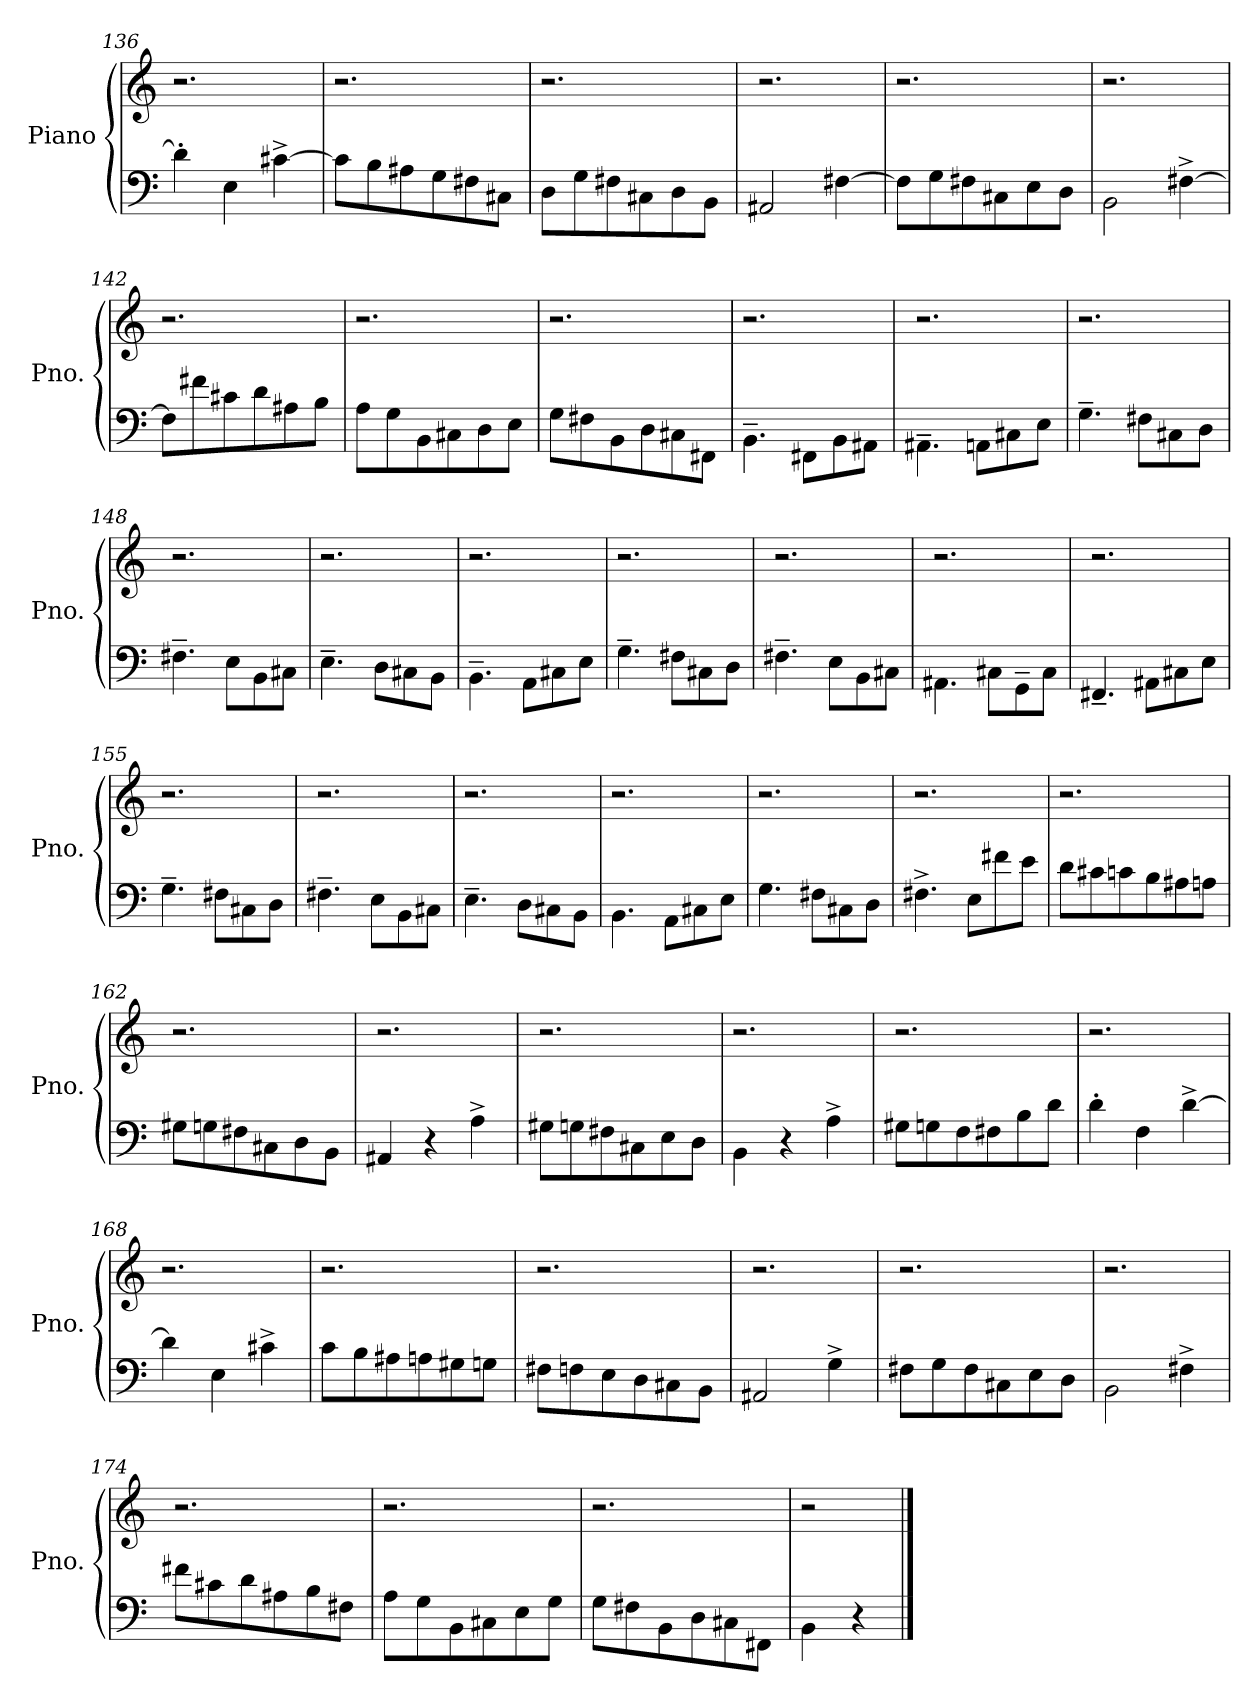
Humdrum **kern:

**kern	**kern
*part1	*part1
*staff2	*staff1
*I"Piano	*
*I'Pno.	*
*clefF4	*clefG2
*k[]	*k[]
*C:	*C:
=136	=136
4d'\]	2.r
4E\	.
[4c#X^\	.
=137	=137
8c#\L]	2.r
8B\	.
8A#X\	.
8G\	.
8F#X\	.
8C#X\J	.
=138	=138
8D\L	2.r
8G\	.
8F#X\	.
8C#X\	.
8D\	.
8BB\J	.
=139	=139
2AA#X/	2.r
[4F#X\	.
!!LO:PB:g=z
=140	=140
8F#\L]	2.r
8G\	.
8F#X\	.
8C#X\	.
8E\	.
8D\J	.
=141	=141
2BB\	2.r
[4F#X^\	.
=142	=142
8F#\L]	2.r
8f#X\	.
8c#X\	.
8d\	.
8A#X\	.
8B\J	.
=143	=143
8A\L	2.r
8G\	.
8BB\	.
8C#X\	.
8D\	.
8E\J	.
=144	=144
8G\L	2.r
8F#X\	.
8BB\	.
8D\	.
8C#X\	.
8FF#X\J	.
!!LO:LB:g=z
=145	=145
4.BB~\	2.r
8FF#X\L	.
8BB\	.
8AA#X\J	.
=146	=146
4.AA#X~\	2.r
8AAn\L	.
8C#X\	.
8E\J	.
=147	=147
4.G~\	2.r
8F#X\L	.
8C#X\	.
8D\J	.
=148	=148
4.F#X~\	2.r
8E\L	.
8BB\	.
8C#X\J	.
=149	=149
4.E~\	2.r
8D\L	.
8C#X\	.
8BB\J	.
=150	=150
4.BB~\	2.r
8AA\L	.
8C#X\	.
8E\J	.
!!LO:LB:g=z
=151	=151
4.G~\	2.r
8F#X\L	.
8C#X\	.
8D\J	.
=152	=152
4.F#X~\	2.r
8E\L	.
8BB\	.
8C#X\J	.
=153	=153
4.AA#X\	2.r
8C#X\L	.
8GG~\	.
8C#\J	.
=154	=154
4.FF#X~/	2.r
8AA#X\L	.
8C#X\	.
8E\J	.
=155	=155
4.G~\	2.r
8F#X\L	.
8C#X\	.
8D\J	.
=156	=156
4.F#X~\	2.r
8E\L	.
8BB\	.
8C#X\J	.
!!LO:LB:g=z
=157	=157
4.E~\	2.r
8D\L	.
8C#X\	.
8BB\J	.
=158	=158
4.BB\	2.r
8AA\L	.
8C#X\	.
8E\J	.
=159	=159
4.G\	2.r
8F#X\L	.
8C#X\	.
8D\J	.
=160	=160
4.F#X^\	2.r
8E\L	.
8f#X\	.
8e\J	.
=161	=161
8d\L	2.r
8c#X\	.
8cn\	.
8B\	.
8A#X\	.
8An\J	.
!!LO:LB:g=z
=162	=162
8G#X\L	2.r
8Gn\	.
8F#X\	.
8C#X\	.
8D\	.
8BB\J	.
=163	=163
4AA#X/	2.r
4r	.
4A^\	.
=164	=164
8G#X\L	2.r
8Gn\	.
8F#X\	.
8C#X\	.
8E\	.
8D\J	.
=165	=165
4BB\	2.r
4r	.
4A^\	.
=166	=166
8G#X\L	2.r
8Gn\	.
8F\	.
8F#X\	.
8B\	.
8d\J	.
=167	=167
4d'\	2.r
4F\	.
[4d^\	.
=168	=168
4d\]	2.r
4E\	.
4c#X^\	.
!!LO:PB:g=z
=169	=169
8c\L	2.r
8B\	.
8A#X\	.
8An\	.
8G#X\	.
8Gn\J	.
=170	=170
8F#X\L	2.r
8Fn\	.
8E\	.
8D\	.
8C#X\	.
8BB\J	.
=171	=171
2AA#X/	2.r
4G^\	.
=172	=172
8F#X\L	2.r
8G\	.
8F#\	.
8C#X\	.
8E\	.
8D\J	.
=173	=173
2BB\	2.r
4F#X^\	.
=174	=174
8f#X\L	2.r
8c#X\	.
8d\	.
8A#X\	.
8B\	.
8F#X\J	.
!!LO:LB:g=z
=175	=175
8A\L	2.r
8G\	.
8BB\	.
8C#X\	.
8E\	.
8G\J	.
=176	=176
8G\L	2.r
8F#X\	.
8BB\	.
8D\	.
8C#X\	.
8FF#X\J	.
=177	=177
4BB\	2r
4r	.
==	==
*-	*-
